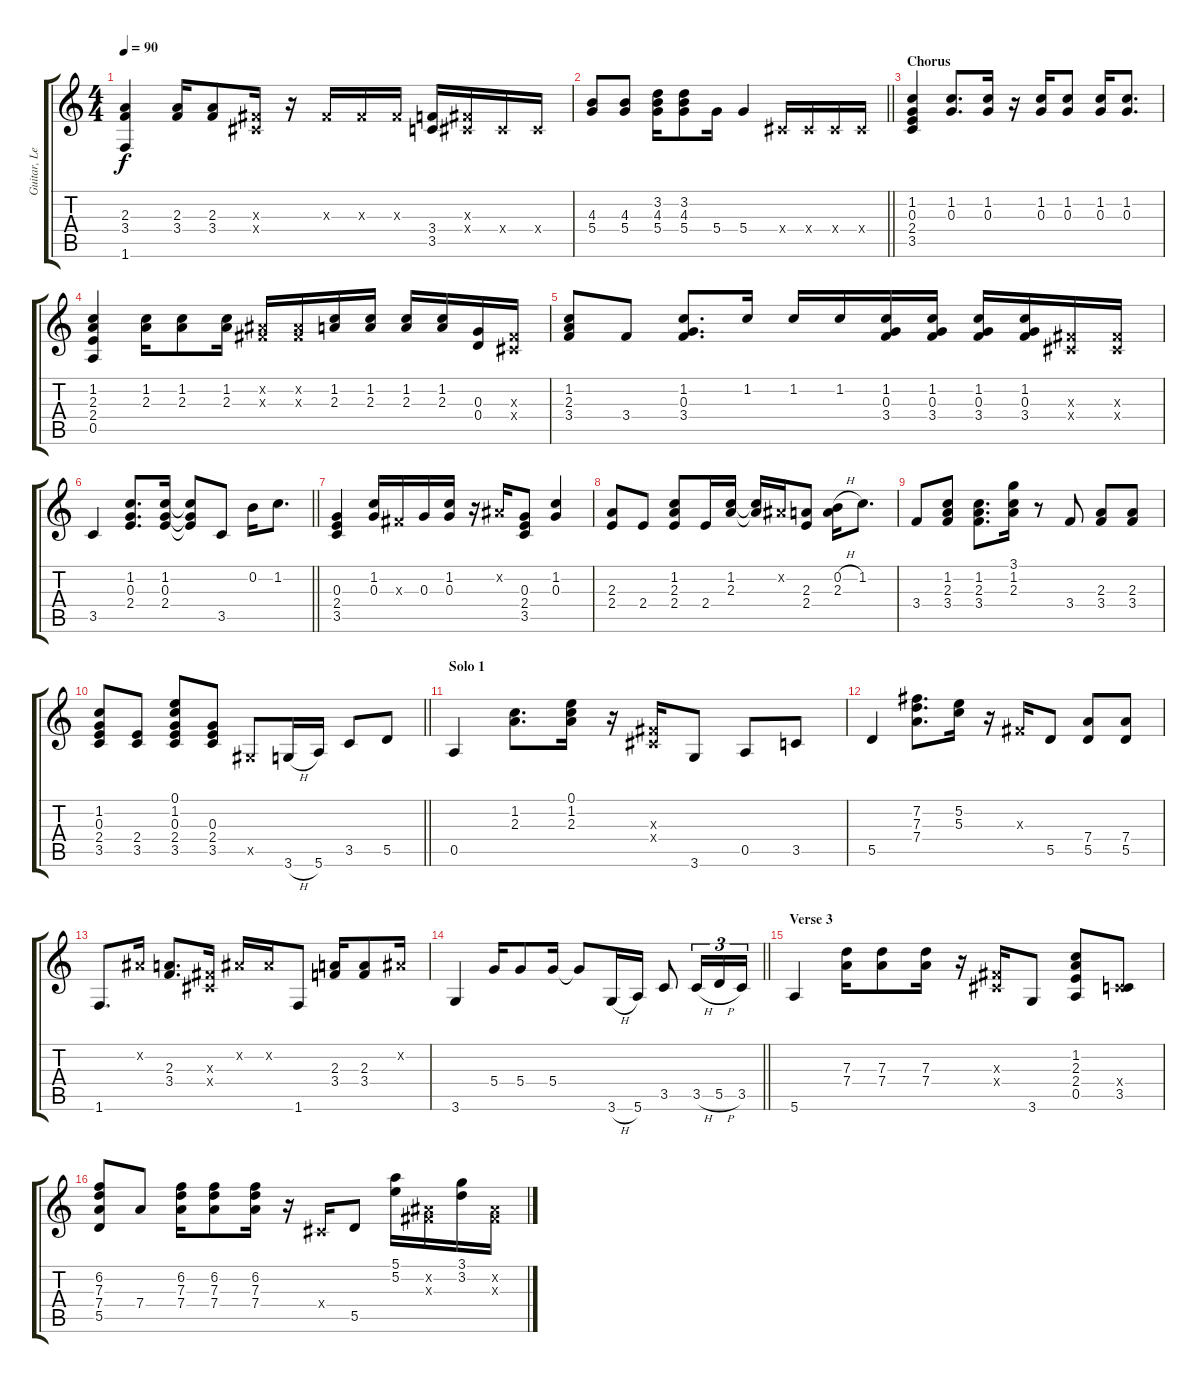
\track ("Guitar, Lead (Edge)" "Guitar, Le") {mute instrument overdrivenguitar}
\staff {score tabs}
\tuning (E4 B3 G3 D3 A2 E2) {hide}
\ts (4 4)
\tempo 90
\clef g2
\ks c
(2.3 3.4 1.6).4{dy f} (2.3 3.4).16 (2.3 3.4).8 (-1.3{x} -1.4{x}).16 r.16 -1.3{x}.16 -1.3{x}.16 -1.3{x}.16 (3.4 3.5).16 (-1.3{x} -1.4{x}).16 -1.4{x}.16 -1.4{x}.16 |
\barLineRight lightlight
(4.3 5.4).8 (4.3 5.4).8 (3.2 4.3 5.4).16 (3.2 4.3 5.4).8 5.4.16 5.4.4 -1.4{x}.16 -1.4{x}.16 -1.4{x}.16 -1.4{x}.16 |
\section ("" "Chorus")
(1.2 0.3 2.4 3.5).4 (1.2 0.3).8{d} (1.2 0.3).16 r.16 (1.2 0.3).16 (1.2 0.3).8 (1.2 0.3).16 (1.2 0.3).8{d} |
(1.2 2.3 2.4 0.5).4 (1.2 2.3).16 (1.2 2.3).8 (1.2 2.3).16 (-1.2{x} -1.3{x}).16 (-1.2{x} -1.3{x}).16 (1.2 2.3).16 (1.2 2.3).16 (1.2 2.3).16 (1.2 2.3).16 (0.3 0.4).16 (-1.3{x} -1.4{x}).16 |
(1.2 2.3 3.4).8 3.4.8 (1.2 0.3 3.4).8{d} 1.2.16 1.2.16 1.2.16 (1.2 0.3 3.4).16 (1.2 0.3 3.4).16 (1.2 0.3 3.4).16 (1.2 0.3 3.4).16 (-1.3{x} -1.4{x}).16 (-1.3{x} -1.4{x}).16 |
\barLineRight lightlight
3.5.4 (1.2 0.3 2.4).8{d} (1.2 0.3 2.4).16 (1.2{t} 0.3{t} 2.4{t}).8 3.5.8 0.2.16 1.2.8{d} |
(0.3 2.4 3.5).4 (1.2 0.3).16 -1.3{x}.16 0.3.16 (1.2 0.3).16 r.16 -1.2{x}.16 (0.3 2.4 3.5).8 (1.2 0.3).4 |
(2.3 2.4).8 2.4.8 (1.2 2.3 2.4).8 2.4.16 (1.2 2.3).16 (1.2{t} 2.3{t}).16 -1.2{x}.16 (2.3 2.4).8 (0.2{h} 2.3).16 1.2.8{d} |
3.4.8 (1.2 2.3 3.4).8 (1.2 2.3 3.4).8{d} (3.1 1.2 2.3).16 r.8 3.4.8 (2.3 3.4).8 (2.3 3.4).8 |
\barLineRight lightlight
(1.2 0.3 2.4 3.5).8 (2.4 3.5).8 (0.1 1.2 0.3 2.4 3.5).8 (0.3 2.4 3.5).8 -1.5{x}.8 3.6{h}.16 5.6.16 3.5.8 5.5.8 |
\section ("" "Solo 1")
0.5.4 (1.2 2.3).8{d} (0.1 1.2 2.3).16 r.16 (-1.3{x} -1.4{x}).16 3.6.8 0.5.8 3.5.8 |
5.5.4 (7.2 7.3 7.4).8{d} (5.2 5.3).16 r.16 -1.3{x}.16 5.5.8 (7.4 5.5).8 (7.4 5.5).8 |
1.6.8{d} -1.2{x}.16 (2.3 3.4).8{d} (-1.3{x} -1.4{x}).16 -1.2{x}.16 -1.2{x}.16 1.6.8 (2.3 3.4).16 (2.3 3.4).8 -1.2{x}.16 |
\barLineRight lightlight
3.6.4 5.4.16 5.4.8 5.4.16 5.4{t}.8 3.6{h}.16 5.6.16 3.5.8 3.5{h}.16{tu (3 2)} 5.5{h}.16{tu (3 2)} 3.5.16{tu (3 2)} |
\section ("" "Verse 3")
5.6.4 (7.3 7.4).16 (7.3 7.4).8 (7.3 7.4).16 r.16 (-1.3{x} -1.4{x}).16 3.6.8 (1.2 2.3 2.4 0.5).8 (-1.4{x} 3.5).8 |
(6.2 7.3 7.4 5.5).8 7.4.8 (6.2 7.3 7.4).16 (6.2 7.3 7.4).8 (6.2 7.3 7.4).16 r.16 -1.4{x}.16 5.5.8 (5.1 5.2).16 (-1.2{x} -1.3{x}).16 (3.1 3.2).16 (-1.2{x} -1.3{x}).16
